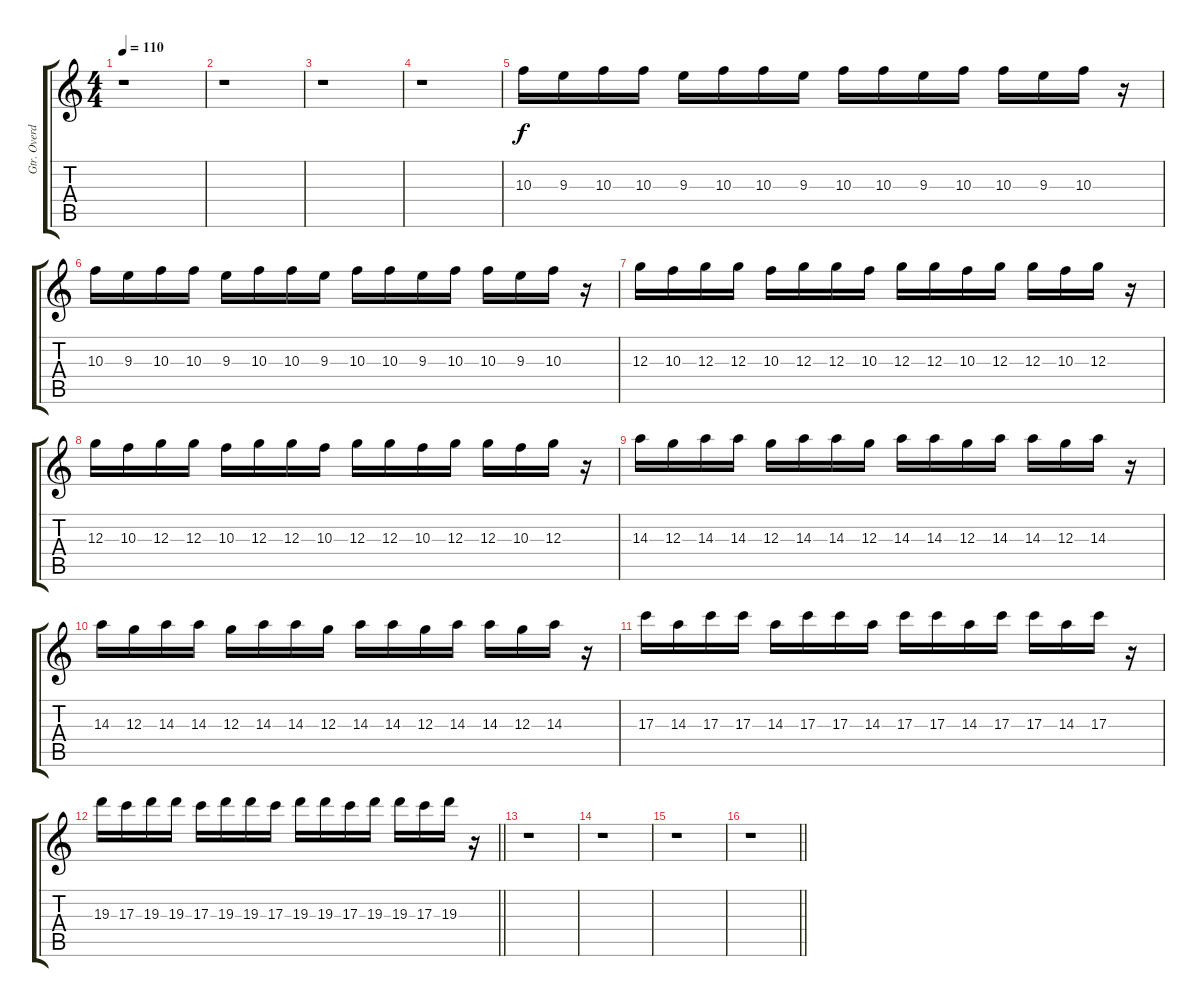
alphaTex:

\track ("Gtr. Overdub 1" "Gtr. Overd") {instrument distortionguitar}
\staff {score tabs}
\tuning (E4 B3 G3 D3 A2 D2) {hide}
\ts (4 4)
\tempo 110
\clef g2
\ks c
r.1{dy mp} |
r.1 |
r.1 |
r.1 |
10.3.16{dy f} 9.3.16 10.3.16 10.3.16 9.3.16 10.3.16 10.3.16 9.3.16 10.3.16 10.3.16 9.3.16 10.3.16 10.3.16 9.3.16 10.3.16 r.16 |
10.3.16 9.3.16 10.3.16 10.3.16 9.3.16 10.3.16 10.3.16 9.3.16 10.3.16 10.3.16 9.3.16 10.3.16 10.3.16 9.3.16 10.3.16 r.16 |
12.3.16 10.3.16 12.3.16 12.3.16 10.3.16 12.3.16 12.3.16 10.3.16 12.3.16 12.3.16 10.3.16 12.3.16 12.3.16 10.3.16 12.3.16 r.16 |
12.3.16 10.3.16 12.3.16 12.3.16 10.3.16 12.3.16 12.3.16 10.3.16 12.3.16 12.3.16 10.3.16 12.3.16 12.3.16 10.3.16 12.3.16 r.16 |
14.3.16 12.3.16 14.3.16 14.3.16 12.3.16 14.3.16 14.3.16 12.3.16 14.3.16 14.3.16 12.3.16 14.3.16 14.3.16 12.3.16 14.3.16 r.16 |
14.3.16 12.3.16 14.3.16 14.3.16 12.3.16 14.3.16 14.3.16 12.3.16 14.3.16 14.3.16 12.3.16 14.3.16 14.3.16 12.3.16 14.3.16 r.16 |
17.3.16 14.3.16 17.3.16 17.3.16 14.3.16 17.3.16 17.3.16 14.3.16 17.3.16 17.3.16 14.3.16 17.3.16 17.3.16 14.3.16 17.3.16 r.16 |
\barLineRight lightlight
19.3.16 17.3.16 19.3.16 19.3.16 17.3.16 19.3.16 19.3.16 17.3.16 19.3.16 19.3.16 17.3.16 19.3.16 19.3.16 17.3.16 19.3.16 r.16 |
r.1 |
r.1 |
r.1 |
\barLineRight lightlight
r.1
